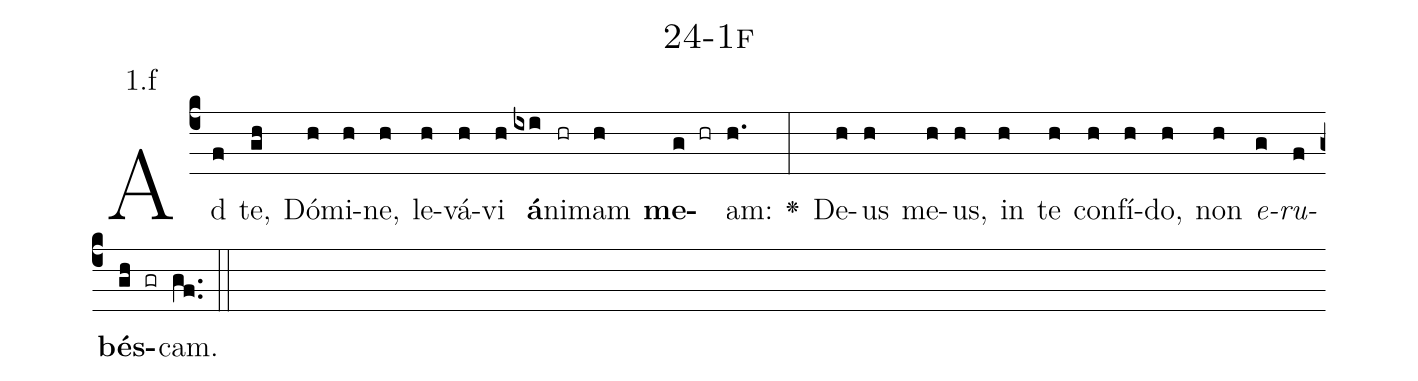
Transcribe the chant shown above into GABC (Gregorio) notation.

name: 24-1f;
annotation: 1.f;
%%
(c4)Ad(f) te,(gh) Dó(h)mi(h)ne,(h) le(h)vá(h)vi(h) <b>á</b>(ixi)ni(hr)mam(h) <b>me</b>(g hr)am:(h.) <v>\greheightstar</v>(:) De(h)us(h) me(h)us,(h) in(h) te(h) con(h)fí(h)do,(h) non(h) <i>e</i>(g)<i>ru</i>(f)<b>bés</b>(gh gr)cam.(gf..) (::)


%E(h) u(h) o(g) u(f) a(gh) e.(gf..) (::)
